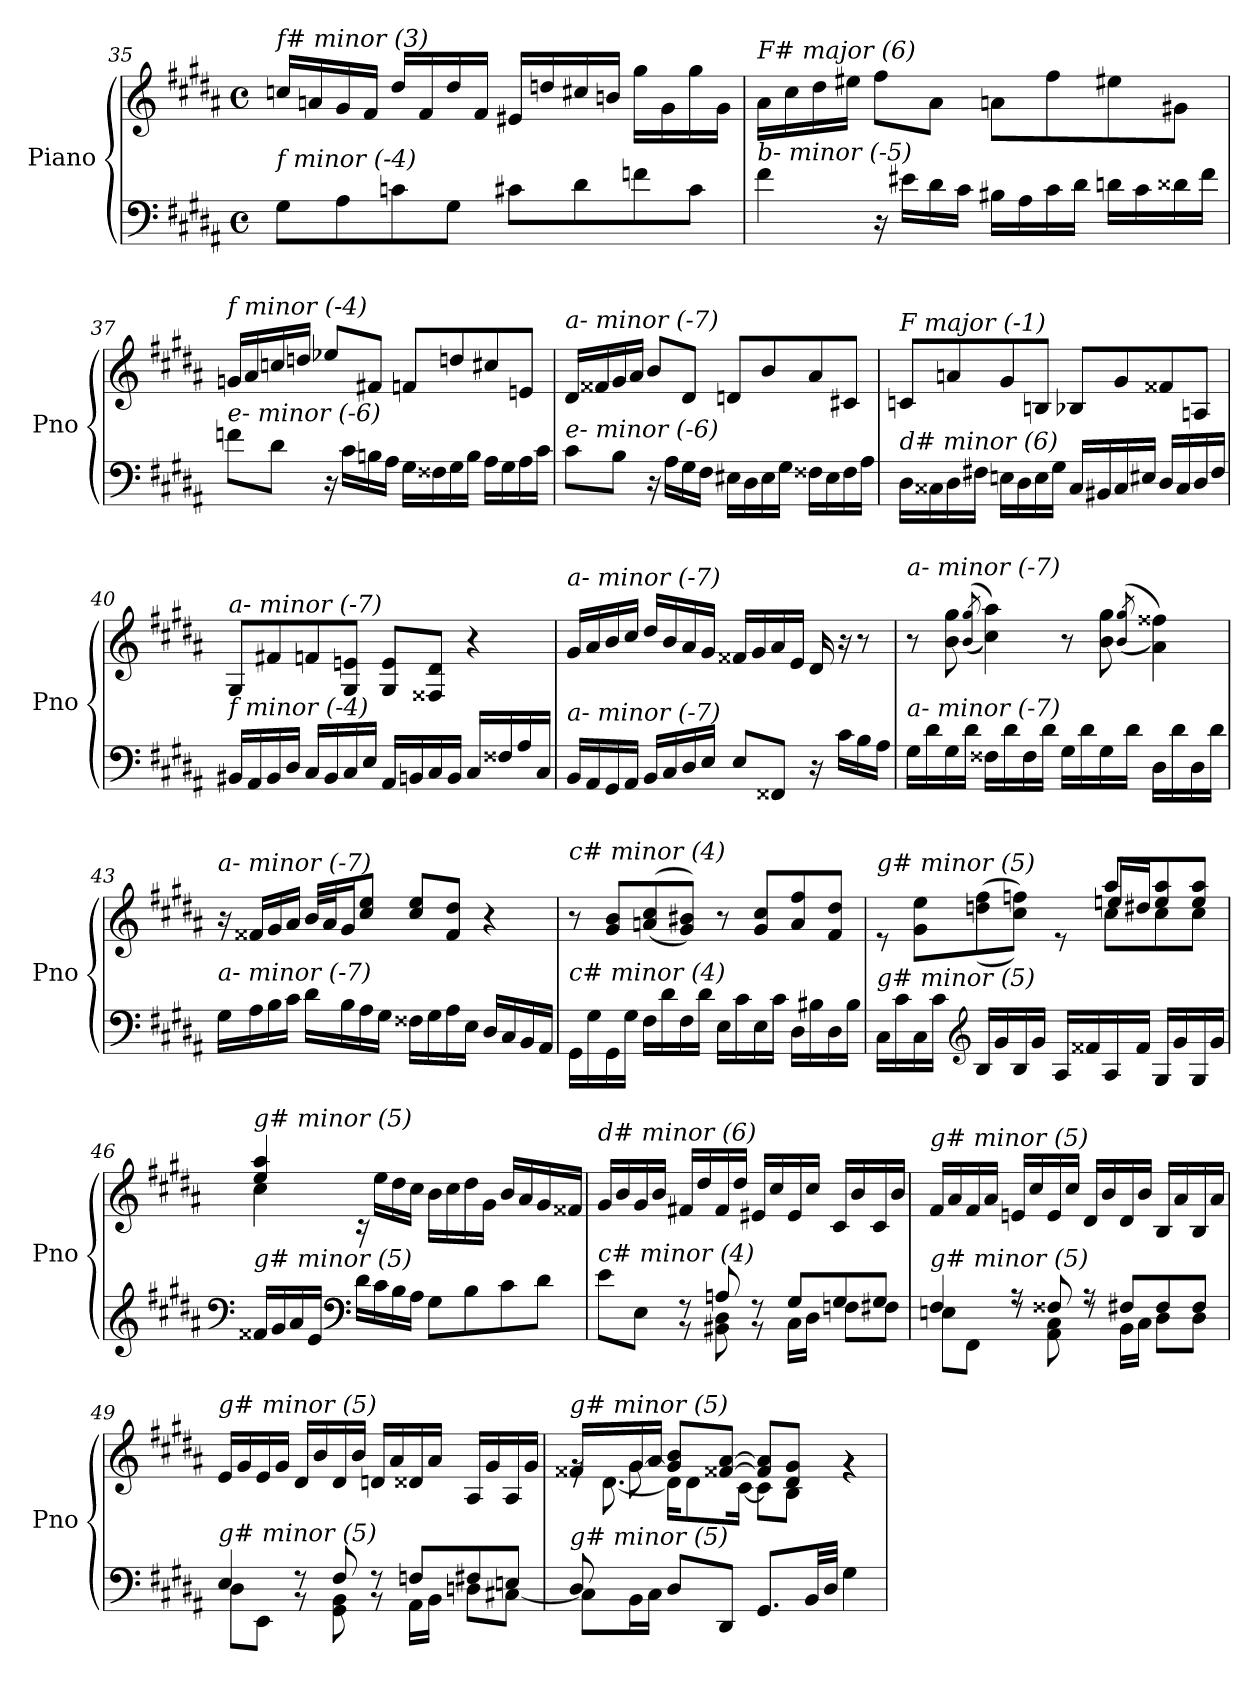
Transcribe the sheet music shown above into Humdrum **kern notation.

**kern	**kern
*part1	*part1
*staff2	*staff1
*I"Piano	*
*I'Pno	*
*clefF4	*clefG2
*k[f#c#g#d#a#]	*k[f#c#g#d#a#]
*M4/4	*M4/4
*met(c)	*met(c)
=35	=35
!	!LO:TX:i:t=f# minor (3)
!LO:TX:i:t=f minor (-4)	!
8G#\L	16ccni/LL
.	16an/
8A#\	16g#/
.	16f#/JJ
8cni\	16dd#/LL
.	16f#/
8G#\J	16dd#/
.	16f#/JJ
8c#\L	16e#X/LL
.	16ddn/
8d#\	16cc#/
.	16bn/JJ
8fni\	16gg#\LL
.	16g#\
8c#\J	16gg#\
.	16g#\JJ
=36	=36
!	!LO:TX:i:t=F# major (6)
!LO:TX:i:t=b- minor (-5)	!
4f#\	16a#\LL
.	16cc#\
.	16dd#\
.	16ee#X\JJ
16r	8ff#\L
16e#Xj\LL	.
16d#\	8a#\J
16c#\JJ	.
16B#Xj\LL	8ani\L
16A#\	.
16c#i\	8ff#\
16d#\JJ	.
16dni\LL	8ee#X\
16c#i\	.
16d##i\	8g#X\J
16f#i\JJ	.
!!LO:LB:g=z
=37	=37
!	!LO:TX:i:t=f minor (-4)
!LO:TX:i:t=e- minor (-6)	!
8fni\L	16gni/LL
.	16a#/
8d#\J	16ccni/
.	16ddni/JJ
16r	8ee-Xi/L
16c#\LL	.
16Bn\	8f#X/J
16A#\JJ	.
16G#\LL	8fni/L
16F##X\	.
16G#\	8ddn/
16B\JJ	.
16A#\LL	8cc#X/
16G#\	.
16A#\	8en/J
16c#\JJ	.
=38	=38
!	!LO:TX:i:t=a- minor (-7)
!LO:TX:i:t=e- minor (-6)	!
8c#\L	16d#/LL
.	16f##X/
8B\J	16g#/
.	16a#/JJ
16r	8b/L
16A#\LL	.
16G#\	8d#/J
16F#\JJ	.
16E#X\LL	8dni/L
16D#\	.
16E#\	8b/
16G#\JJ	.
16F##X\LL	8a#/
16E#\	.
16F##\	8c#X/J
16A#\JJ	.
=39	=39
!	!LO:TX:i:t=F major (-1)
!LO:TX:i:t=d# minor (6)	!
16D#\LL	8cni/L
16C##X\	.
16D#\	8an/
16F#X\JJ	.
16En\LL	8g#/
16D#\	.
16E\	8Bn/J
16G#\JJ	.
16C##/LL	8B-Xi/L
16BB#X/	.
16C##/	8g#/
16E#X/JJ	.
16D#/LL	8f##X/
16C##/	.
16D#/	8An/J
16F#/JJ	.
!!LO:LB:g=z
=40	=40
!	!LO:TX:i:t=a- minor (-7)
!LO:TX:i:t=f minor (-4)	!
16BB#X/LL	8G#/L
16AA#/	.
16BB#/	8f#X/
16D#/JJ	.
16C#/LL	8fni/
16BB#/	.
16C#/	8G#/ 8en/J
16E/JJ	.
16AA#/LL	8G#/ 8e/L
16BBn/	.
16C#/	8F##X/ 8d#/J
16BB/JJ	.
16C#/LL	4r
16F##X/	.
16A#/	.
16C#/JJ	.
=41	=41
!	!LO:TX:i:t=a- minor (-7)
!LO:TX:i:t=a- minor (-7)	!
16BB/LL	16g#/LL
16AA#/	16a#/
16GG#/	16b/
16AA#/JJ	16cc#/JJ
16BB/LL	16dd#/LL
16C#/	16b/
16D#/	16a#/
16E/JJ	16g#/JJ
8E/L	16f##X/LL
.	16g#/
8FF##X/J	16a#/
.	16e/JJ
16r	16d#/
16c#\LL	16r
16B\	8r
16A#\JJ	.
=42	=42
!	!LO:TX:i:t=a- minor (-7)
!LO:TX:i:t=a- minor (-7)	!
16G#\LL	8r
16d#\	.
16G#\	8b\ 8gg#\
16d#\JJ	.
.	((>8qb/ 8qgg#/
16F##X\LL	4cc#\ 4aa#\))
16d#\	.
16F##\	.
16d#\JJ	.
16G#\LL	8r
16d#\	.
16G#\	8b\ 8gg#\
16d#\JJ	.
.	((>8qb/ 8qgg#/
16D#\LL	4a#\ 4ff##X\))
16d#\	.
16D#\	.
16d#\JJ	.
!!LO:LB:g=z
=43	=43
!	!LO:TX:i:t=a- minor (-7)
!LO:TX:i:t=a- minor (-7)	!
16G#\LL	16r
16A#\	16f##X/LL
16B\	16g#/
16c#\JJ	16a#/JJ
16d#\LL	32b/LLL
.	32a#/J
16B\	16g#/J
16A#\	8cc#/ 8ee/J
16G#\JJ	.
16F##X\LL	8cc#/ 8ee/L
16G#\	.
16A#\	8f##/ 8dd#/J
16E\JJ	.
16D#/LL	4r
16C#/	.
16BB/	.
16AA#/JJ	.
=44	=44
!	!LO:TX:i:t=c# minor (4)
!LO:TX:i:t=c# minor (4)	!
16GG#\LL	8r
16G#\	.
16GG#\	8g#/ 8b/L
16G#\JJ	.
16F#\LL	((>8an/ 8cc#/
16d#\	.
16F#\	8g#/ 8b#X/J))
16d#\JJ	.
16E\LL	8r
16c#\	.
16E\	8g#/ 8cc#/L
16c#\JJ	.
16D#\LL	8a/ 8ff#/
16B#X\	.
16D#\	8f#/ 8dd#/J
16B#\JJ	.
=45	=45
*^	*^
*	*^	*	*^
!	!	!	!LO:TX:i:t=g# minor (5)	!	!
!LO:TX:i:t=g# minor (5)	!	!	!	!	!
2ryy	2ryy	16C#\LL	8re	2ryy	2ryy
.	.	16c#\	.	.	.
.	.	16C#\	8g#\ 8ee\L	.	.
.	.	16c#\JJ	.	.	.
*clefG2	*	*	*	*	*
.	.	16B/LL	((>8ddn\ 8ff#\	.	.
.	.	16g#/	.	.	.
.	.	16B/	8cc#\ 8ffni\J))	.	.
.	.	16g#/JJ	.	.	.
8ryy	8ryy	16A#/LL	8re	8ryy	8ryy
.	.	16f##X/	.	.	.
4.ryy	8ryy	16A#/	8aa#/L	8cc#\L	16een/LL
.	.	16f##/JJ	.	.	16dd#X/JJ
.	4ryy	16G#/LL	8ee/ 8aa#/	8cc#\	4ryy
.	.	16g#/	.	.	.
.	.	16G#/	8ee/ 8aa#/J	8cc#\J	.
.	.	16g#/JJ	.	.	.
*	*	*	*	*v	*v
!!LO:LB:g=z
=46	=46	=46	=46	=46
!	!	!	!LO:TX:i:t=g# minor (5)	!
!LO:TX:i:t=g# minor (5)	!	!	!	!
*	*v	*v	*	*
4ryy	16f##X/LL	4ee/ 4aa#/	4cc#\
.	16g#/	.	.
.	16a#/	.	.
.	16e/JJ	.	.
*clefF4	*	*	*
2.ryy	16d#\LL	16rc	2.ryy
.	16c#\	16ee\LL	.
.	16B\	16dd#\	.
.	16A#\JJ	16cc#\JJ	.
.	8G#\L	16b\LL	.
.	.	16cc#\	.
.	8B\	16dd#\	.
.	.	16g#\JJ	.
.	8c#\	16b/LL	.
.	.	16a#/	.
.	8d#\J	16g#/	.
.	.	16f##X/JJ	.
=47	=47	=47	=47
!	!	!LO:TX:i:t=d# minor (6)	!
!LO:TX:i:t=c# minor (4)	!	!	!
8e\L	4ryy	16g#/LL	4ryy
.	.	16b/	.
8E\J	.	16g#/	.
.	.	16b/JJ	.
8rBB	8rF	16f#X/LL	2.ryy
.	.	16dd#/	.
8An/	8BB#X\ 8D#\	16f#/	.
.	.	16dd#/JJ	.
8rBB	8rF	16e#X/LL	.
.	.	16cc#/	.
8G#/L	16C#\LL	16e#/	.
.	16D#\JJ	16cc#/JJ	.
8G#/	8Fni\L	16c#/LL	.
.	.	16b/	.
8G#/J	8F#i\J	16c#/	.
.	.	16b/JJ	.
*	*	*v	*v
=48	=48	=48
!	!	!LO:TX:i:t=g# minor (5)
!LO:TX:i:t=g# minor (5)	!	!
4F#/	8En\L	16f#/LL
.	.	16a#/
.	8FF#\J	16f#/
.	.	16a#/JJ
8r	8rF	16en/LL
.	.	16cc#/
8F##Xi/	8AA#\ 8C#\	16e/
.	.	16cc#/JJ
8r	8rF	16d#/LL
.	.	16b/
8F#/L	16BB\LL	16d#/
.	16C#\JJ	16b/JJ
8F#/	8D#\L	16B/LL
.	.	16a#/
8F#/J	8D#\J	16B/
.	.	16a#/JJ
!!LO:LB:g=z
=49	=49	=49
!	!	!LO:TX:i:t=g# minor (5)
!LO:TX:i:t=g# minor (5)	!	!
4E/	8D#\L	16e/LL
.	.	16g#/
.	8EE\J	16e/
.	.	16g#/JJ
8rBB	8rF	16d#/LL
.	.	16b/
8F#/	8GG#\ 8BB\	16d#/
.	.	16b/JJ
8rBB	8rF	16dni/LL
.	.	16a#/
8Fni/L	16AA#\LL	16d##i/
.	16BB\JJ	16a#/JJ
8F#i/	8Dni\L	16A#/LL
.	.	16g#/
8En/J	[8C#X\J	16A#/
.	.	16g#/JJ
=50	=50	=50
*	*^	*^
*	*	*	*	*^
*	*	*	*	*	*^
!	!	!	!LO:TX:i:t=g# minor (5)	!	!	!
!LO:TX:i:t=g# minor (5)	!	!	!	!	!	!
8ryy	8D#/	8C#\L]	16f##X/LL	16rg	8ryy	4ryy
.	.	.	16d#/yy	[8.d#\	.	.
8ryy	8ryy	16BB\L	16g#/	.	[8g#\	.
.	.	16C#\JJ	16a#/JJ	.	.	.
2.ryy	8D#/L	2.ryy	8g#/] 8b/L	16d#\KL]	2.ryy	2.ryy
.	.	.	.	8d#\	.	.
.	8DD#/J	.	[8f##X/ [8a#/J	.	.	.
.	.	.	.	[16c#\Jk	.	.
.	8.GG#/L	.	8f##/] 8a#/]L	8c#\L]	.	.
.	.	.	8d#/ 8g#/J	8B\J	.	.
.	32BB/LL	.	.	.	.	.
.	32D#/JJJ	.	.	.	.	.
.	4G#\	.	4rg	4rg	.	.
*v	*v	*v	*	*	*	*
*	*v	*v	*v	*v
=	=
*-	*-
